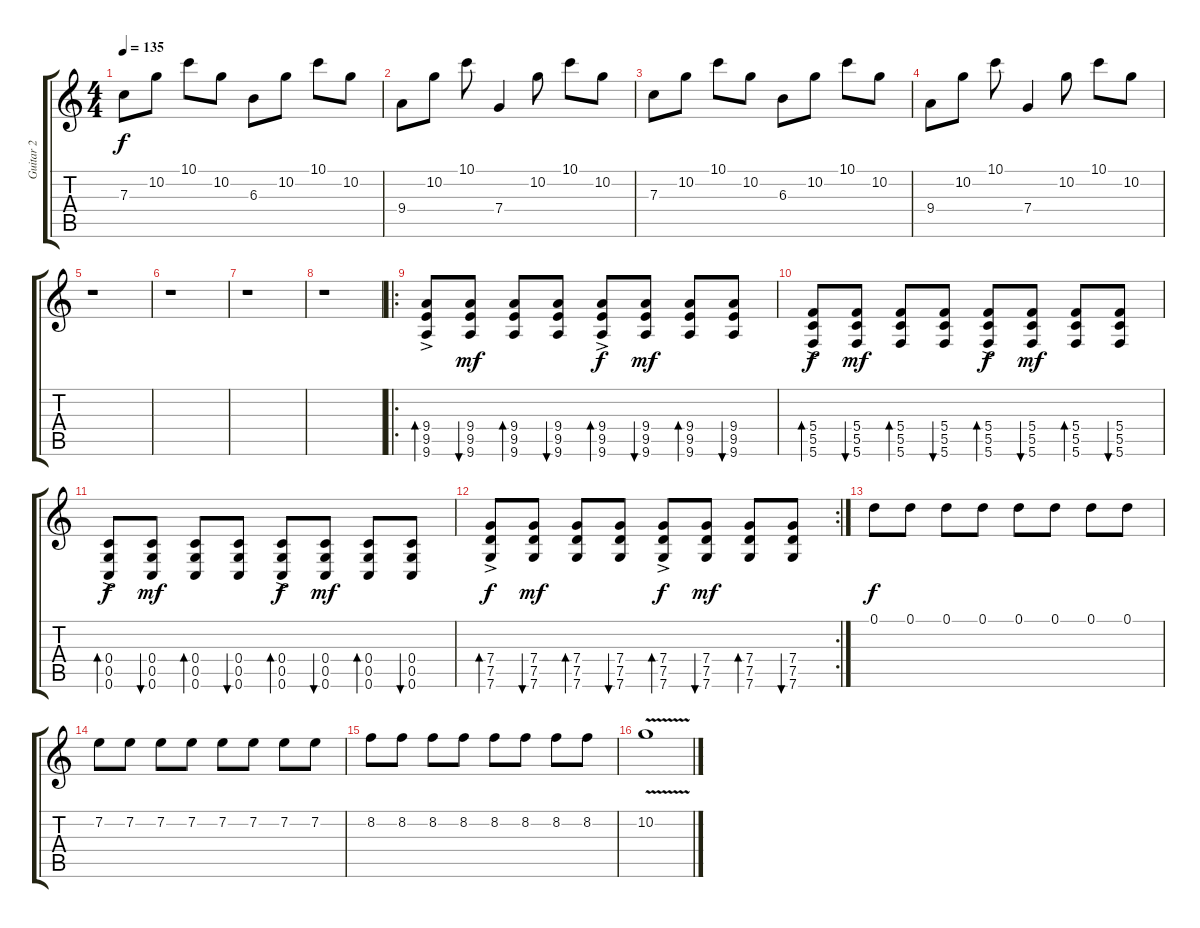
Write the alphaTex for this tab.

\track ("Guitar 2" "Guitar 2") {instrument acousticguitarsteel}
\staff {score tabs}
\tuning (D4 A3 F3 C3 G2 C2) {hide}
\ts (4 4)
\tempo 135
\clef g2
\ks c
7.3.8{dy f} 10.2.8 10.1.8 10.2.8 6.3.8 10.2.8 10.1.8 10.2.8 |
9.4.8 10.2.8 10.1.8 7.4.4 10.2.8 10.1.8 10.2.8 |
7.3.8 10.2.8 10.1.8 10.2.8 6.3.8 10.2.8 10.1.8 10.2.8 |
9.4.8 10.2.8 10.1.8 7.4.4 10.2.8 10.1.8 10.2.8 |
r.1 |
r.1 |
r.1 |
r.1 |
\ro
(9.4{ac} 9.5{ac} 9.6{ac}).8{bd 60} (9.4 9.5 9.6).8{bu 60 dy mf} (9.4 9.5 9.6).8{bd 60} (9.4 9.5 9.6).8{bu 60} (9.4{ac} 9.5{ac} 9.6{ac}).8{bd 60 dy f} (9.4 9.5 9.6).8{bu 60 dy mf} (9.4 9.5 9.6).8{bd 60} (9.4 9.5 9.6).8{bu 60} |
(5.4{ac} 5.5{ac} 5.6{ac}).8{bd 60 dy f} (5.4 5.5 5.6).8{bu 60 dy mf} (5.4 5.5 5.6).8{bd 60} (5.4 5.5 5.6).8{bu 60} (5.4{ac} 5.5{ac} 5.6{ac}).8{bd 60 dy f} (5.4 5.5 5.6).8{bu 60 dy mf} (5.4 5.5 5.6).8{bd 60} (5.4 5.5 5.6).8{bu 60} |
(0.4{ac} 0.5{ac} 0.6{ac}).8{bd 60 dy f} (0.4 0.5 0.6).8{bu 60 dy mf} (0.4 0.5 0.6).8{bd 60} (0.4 0.5 0.6).8{bu 60} (0.4{ac} 0.5{ac} 0.6{ac}).8{bd 60 dy f} (0.4 0.5 0.6).8{bu 60 dy mf} (0.4 0.5 0.6).8{bd 60} (0.4 0.5 0.6).8{bu 60} |
\rc 2
(7.4{ac} 7.5{ac} 7.6{ac}).8{bd 60 dy f} (7.4 7.5 7.6).8{bu 60 dy mf} (7.4 7.5 7.6).8{bd 60} (7.4 7.5 7.6).8{bu 60} (7.4{ac} 7.5{ac} 7.6{ac}).8{bd 60 dy f} (7.4 7.5 7.6).8{bu 60 dy mf} (7.4 7.5 7.6).8{bd 60} (7.4 7.5 7.6).8{bu 60} |
0.1.8{dy f} 0.1.8 0.1.8 0.1.8 0.1.8 0.1.8 0.1.8 0.1.8 |
7.2.8 7.2.8 7.2.8 7.2.8 7.2.8 7.2.8 7.2.8 7.2.8 |
8.2.8 8.2.8 8.2.8 8.2.8 8.2.8 8.2.8 8.2.8 8.2.8 |
10.2{v}.1
